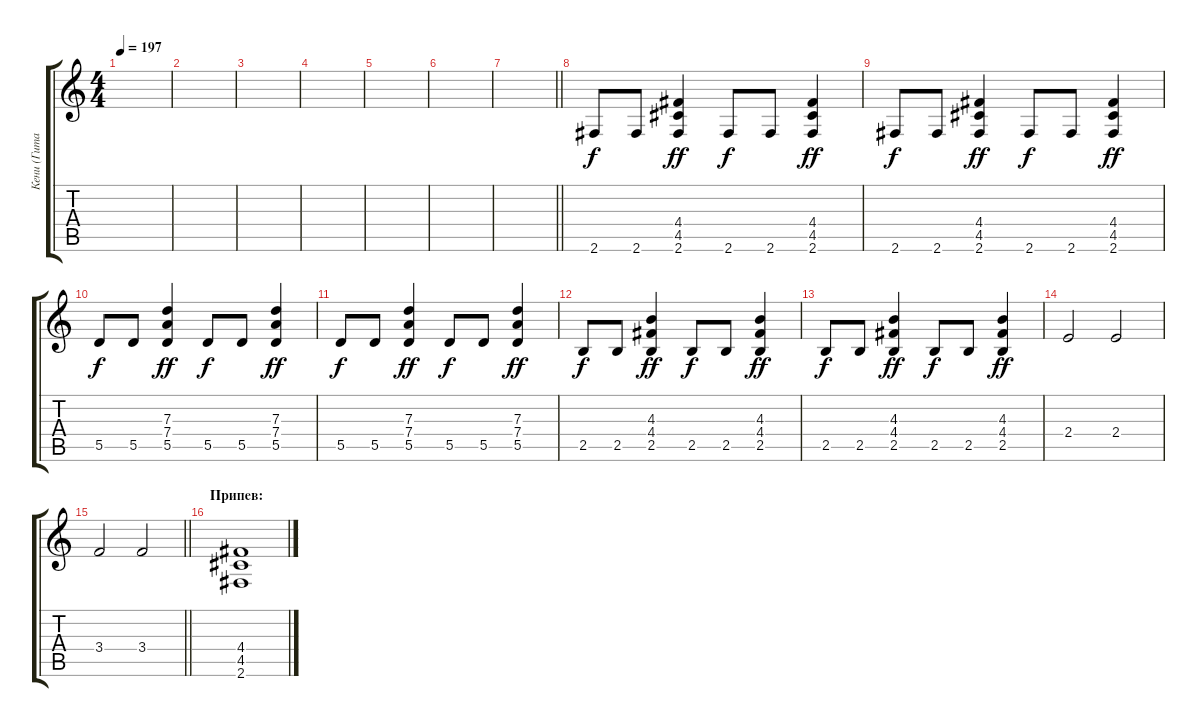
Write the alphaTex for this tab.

\track ("Кени (Гитара)" "Кени (Гита") {instrument overdrivenguitar}
\staff {score tabs}
\tuning (E4 B3 G3 D3 A2 E2) {hide}
\ts (4 4)
\tempo 197
\clef g2
\ks c
|
|
|
|
|
|
\barLineRight lightlight
|
2.6.8 2.6.8 (4.4 4.5 2.6).4{dy ff} 2.6.8{dy f} 2.6.8 (4.4 4.5 2.6).4{dy ff} |
2.6.8{dy f} 2.6.8 (4.4 4.5 2.6).4{dy ff} 2.6.8{dy f} 2.6.8 (4.4 4.5 2.6).4{dy ff} |
5.5.8{dy f} 5.5.8 (7.3 7.4 5.5).4{dy ff} 5.5.8{dy f} 5.5.8 (7.3 7.4 5.5).4{dy ff} |
5.5.8{dy f} 5.5.8 (7.3 7.4 5.5).4{dy ff} 5.5.8{dy f} 5.5.8 (7.3 7.4 5.5).4{dy ff} |
2.5.8{dy f} 2.5.8 (4.3 4.4 2.5).4{dy ff} 2.5.8{dy f} 2.5.8 (4.3 4.4 2.5).4{dy ff} |
2.5.8{dy f} 2.5.8 (4.3 4.4 2.5).4{dy ff} 2.5.8{dy f} 2.5.8 (4.3 4.4 2.5).4{dy ff} |
2.4.2 2.4.2 |
\barLineRight lightlight
3.4.2 3.4.2 |
\section ("" "Припев:")
(4.4 4.5 2.6).1
